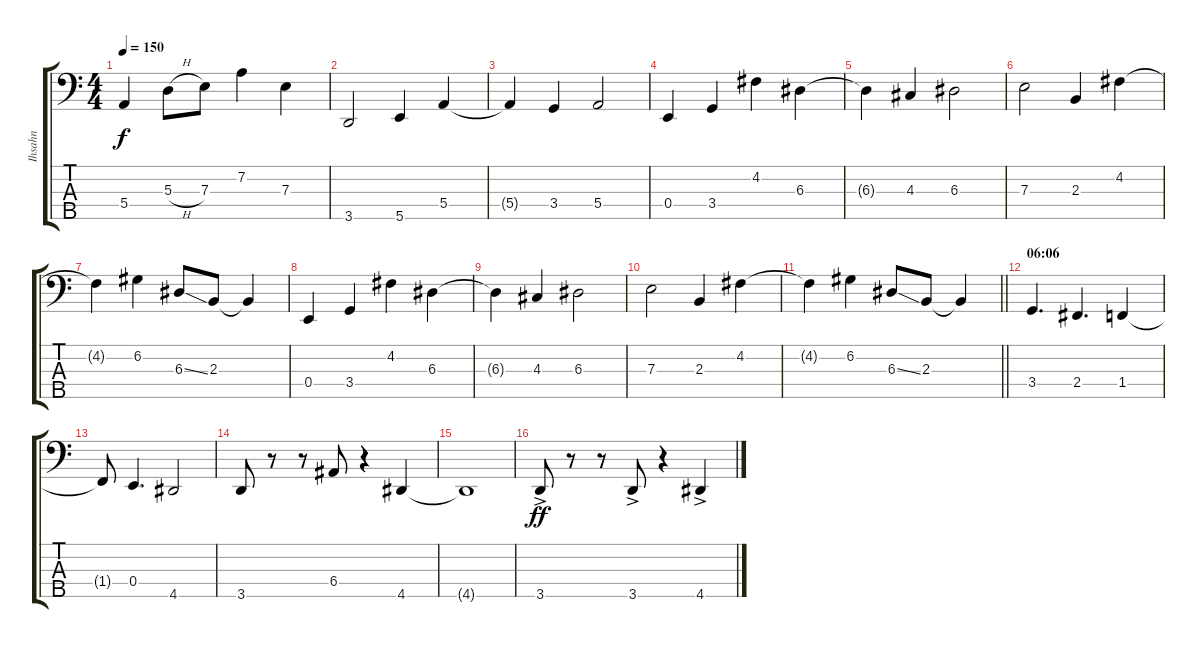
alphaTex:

\track ("Ihsahn" "Ihsahn") {instrument electricbassfinger}
\staff {score tabs}
\tuning (G2 D2 A1 E1 B0) {hide}
\ts (4 4)
\tempo 150
\clef f4
\ks c
5.4{t}.4{dy f} 5.3{h}.8 7.3.8 7.2.4 7.3.4 |
3.5.2 5.5.4 5.4.4 |
5.4{t}.4 3.4.4 5.4.2 |
0.4.4 3.4.4 4.2.4 6.3.4 |
6.3{t}.4 4.3.4 6.3.2 |
7.3.2 2.3.4 4.2.4 |
4.2{t}.4 6.2.4 6.3{ss}.8 2.3.8 2.3{t}.4 |
0.4.4 3.4.4 4.2.4 6.3.4 |
6.3{t}.4 4.3.4 6.3.2 |
7.3.2 2.3.4 4.2.4 |
\barLineRight lightlight
4.2{t}.4 6.2.4 6.3{ss}.8 2.3.8 2.3{t}.4 |
\section ("" "06:06")
3.4.4{d} 2.4.4{d} 1.4.4 |
1.4{t}.8 0.4.4{d} 4.5.2 |
3.5.8 r.8 r.8 6.4.8 r.4 4.5.4 |
4.5{t}.1 |
3.5{ac}.8{dy ff} r.8 r.8 3.5{ac}.8 r.4 4.5{ac}.4
